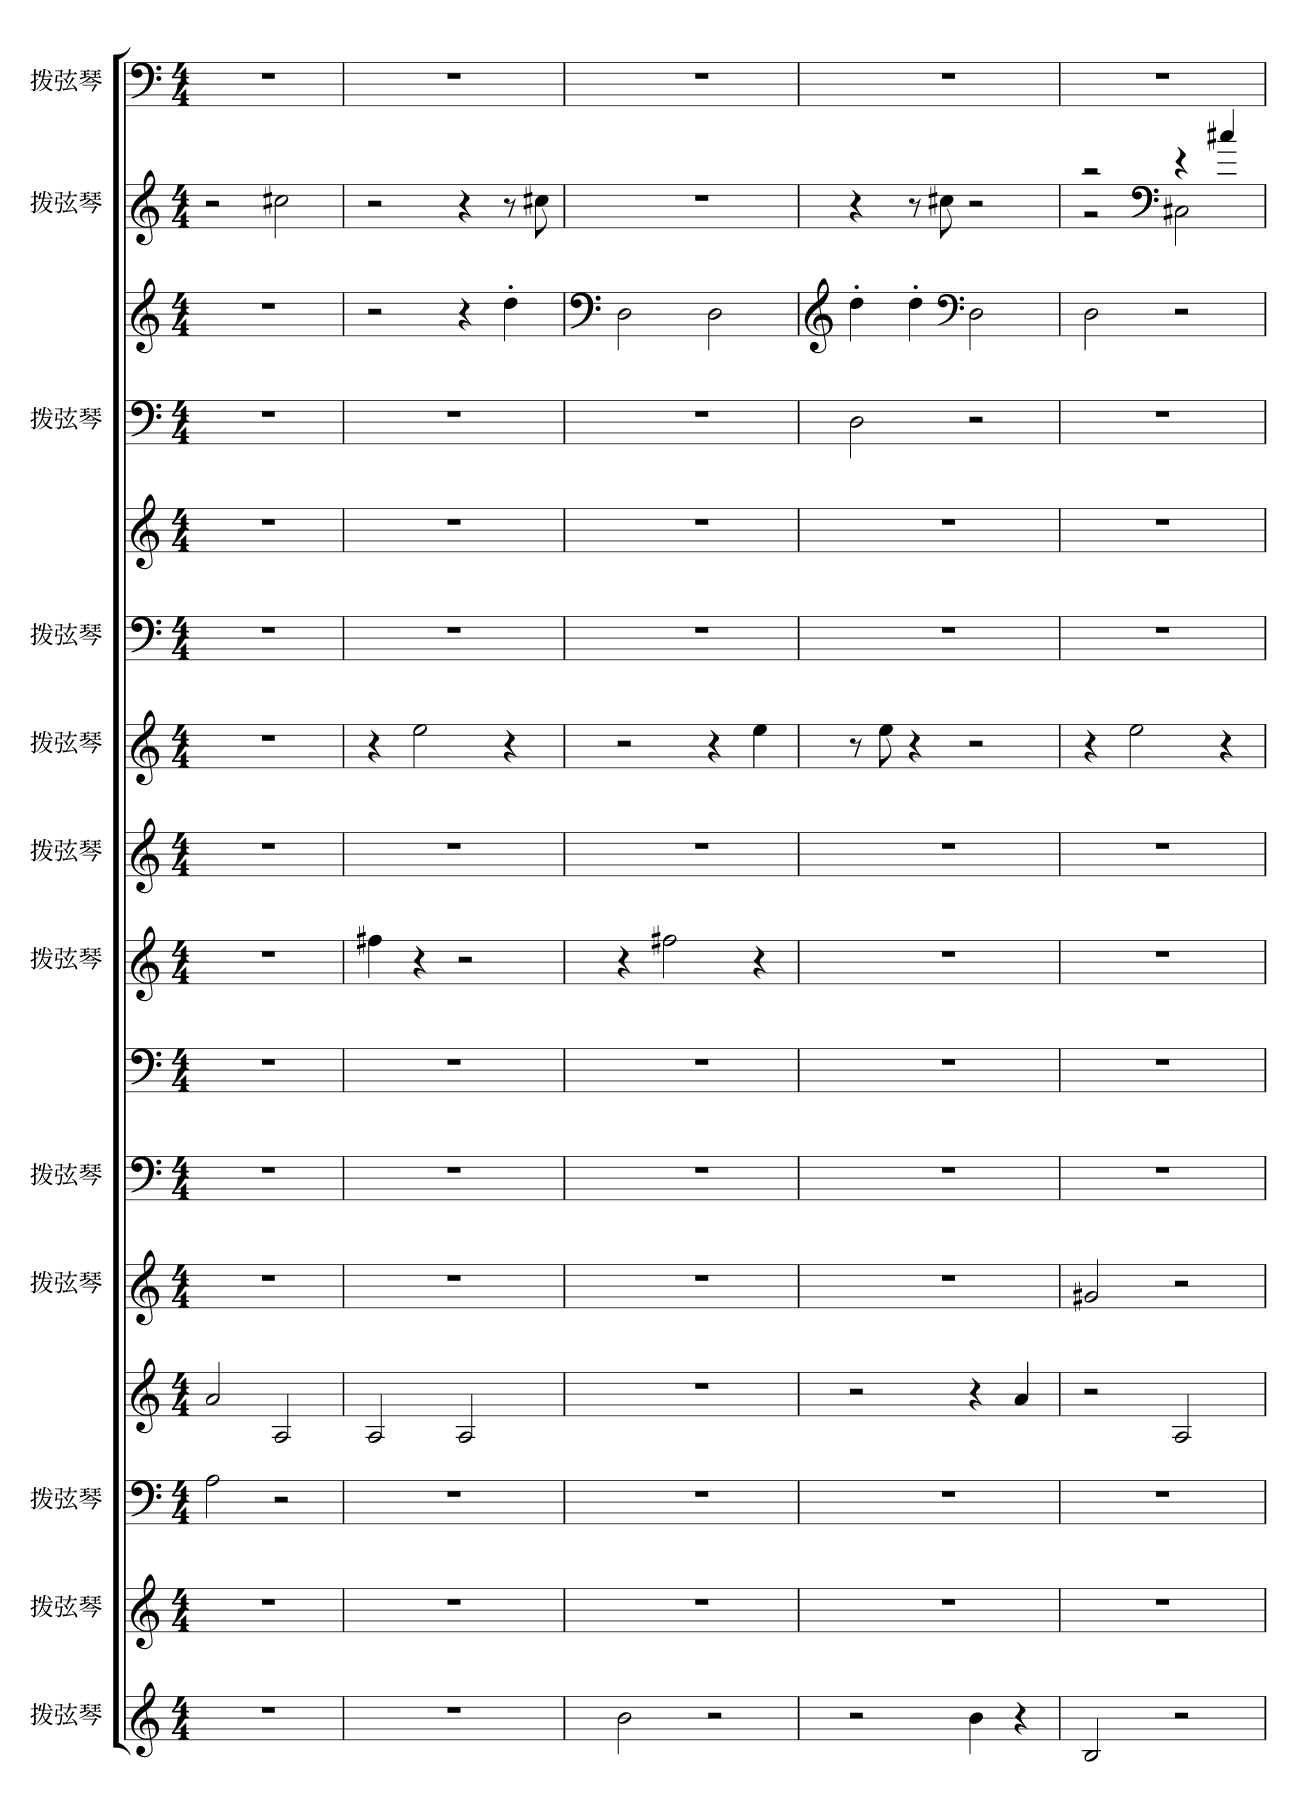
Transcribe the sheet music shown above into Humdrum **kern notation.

**kern	**kern	**kern	**kern	**kern	**kern	**kern	**kern	**kern	**kern	**kern	**kern	**kern	**kern	**kern	**kern
*part12	*part11	*part10	*part10	*part9	*part8	*part8	*part7	*part6	*part5	*part4	*part4	*part3	*part3	*part2	*part1
*staff16	*staff15	*staff14	*staff13	*staff12	*staff11	*staff10	*staff9	*staff8	*staff7	*staff6	*staff5	*staff4	*staff3	*staff2	*staff1
*I"拨弦琴	*I"拨弦琴	*I"拨弦琴	*	*I"拨弦琴	*I"拨弦琴	*	*I"拨弦琴	*I"拨弦琴	*I"拨弦琴	*I"拨弦琴	*	*I"拨弦琴	*	*I"拨弦琴	*I"拨弦琴
*clefG2	*clefG2	*clefF4	*clefG2	*clefG2	*clefF4	*clefF4	*clefG2	*clefG2	*clefG2	*clefF4	*clefG2	*clefF4	*clefG2	*clefG2	*clefF4
*k[]	*k[]	*k[]	*k[]	*k[]	*k[]	*k[]	*k[]	*k[]	*k[]	*k[]	*k[]	*k[]	*k[]	*k[]	*k[]
*M4/4	*M4/4	*M4/4	*M4/4	*M4/4	*M4/4	*M4/4	*M4/4	*M4/4	*M4/4	*M4/4	*M4/4	*M4/4	*M4/4	*M4/4	*M4/4
*MM143	*MM143	*MM143	*MM143	*MM143	*MM143	*MM143	*MM143	*MM143	*MM143	*MM143	*MM143	*MM143	*MM143	*MM143	*MM143
=1	=1	=1	=1	=1	=1	=1	=1	=1	=1	=1	=1	=1	=1	=1	=1
1r	1r	2A\	2a/	1r	1r	1r	1r	1r	1r	1r	1r	1r	1r	2r	1r
.	.	2r	2A/	.	.	.	.	.	.	.	.	.	.	2cc#X\	.
=2	=2	=2	=2	=2	=2	=2	=2	=2	=2	=2	=2	=2	=2	=2	=2
1r	1r	1r	2A/	1r	1r	1r	4ff#X\	1r	4r	1r	1r	1r	2r	2r	1r
.	.	.	.	.	.	.	4r	.	2ee\	.	.	.	.	.	.
.	.	.	2A/	.	.	.	2r	.	.	.	.	.	4r	4r	.
.	.	.	.	.	.	.	.	.	4r	.	.	.	4dd'\	8r	.
.	.	.	.	.	.	.	.	.	.	.	.	.	.	8cc#X\	.
=3	=3	=3	=3	=3	=3	=3	=3	=3	=3	=3	=3	=3	=3	=3	=3
*	*	*	*	*	*	*	*	*	*	*	*	*	*clefF4	*	*
2b\	1r	1r	1r	1r	1r	1r	4r	1r	2r	1r	1r	1r	2D\	1r	1r
.	.	.	.	.	.	.	2ff#X\	.	.	.	.	.	.	.	.
2r	.	.	.	.	.	.	.	.	4r	.	.	.	2D\	.	.
.	.	.	.	.	.	.	4r	.	4ee\	.	.	.	.	.	.
=4	=4	=4	=4	=4	=4	=4	=4	=4	=4	=4	=4	=4	=4	=4	=4
*	*	*	*	*	*	*	*	*	*	*	*	*	*clefG2	*	*
2r	1r	1r	2r	1r	1r	1r	1r	1r	8r	1r	1r	2D\	4dd'\	4r	1r
.	.	.	.	.	.	.	.	.	8ee\	.	.	.	.	.	.
.	.	.	.	.	.	.	.	.	4r	.	.	.	4dd'\	8r	.
.	.	.	.	.	.	.	.	.	.	.	.	.	.	8cc#X\	.
*	*	*	*	*	*	*	*	*	*	*	*	*	*clefF4	*	*
4b\	.	.	4r	.	.	.	.	.	2r	.	.	2r	2D\	2r	.
4r	.	.	4a/	.	.	.	.	.	.	.	.	.	.	.	.
=5	=5	=5	=5	=5	=5	=5	=5	=5	=5	=5	=5	=5	=5	=5	=5
*	*	*	*	*	*	*	*	*	*	*	*	*	*	*^	*
2B/	1r	1r	2r	2g#X/	1r	1r	1r	1r	4r	1r	1r	1r	2D\	2r	2r	1r
.	.	.	.	.	.	.	.	.	2ee\	.	.	.	.	.	.	.
*	*	*	*	*	*	*	*	*	*	*	*	*	*	*clefF4	*	*
2r	.	.	2A/	2r	.	.	.	.	.	.	.	.	2r	4r	2C#X\	.
.	.	.	.	.	.	.	.	.	4r	.	.	.	.	4cc#X/	.	.
*	*	*	*	*	*	*	*	*	*	*	*	*	*	*v	*v	*
=	=	=	=	=	=	=	=	=	=	=	=	=	=	=	=
*-	*-	*-	*-	*-	*-	*-	*-	*-	*-	*-	*-	*-	*-	*-	*-
